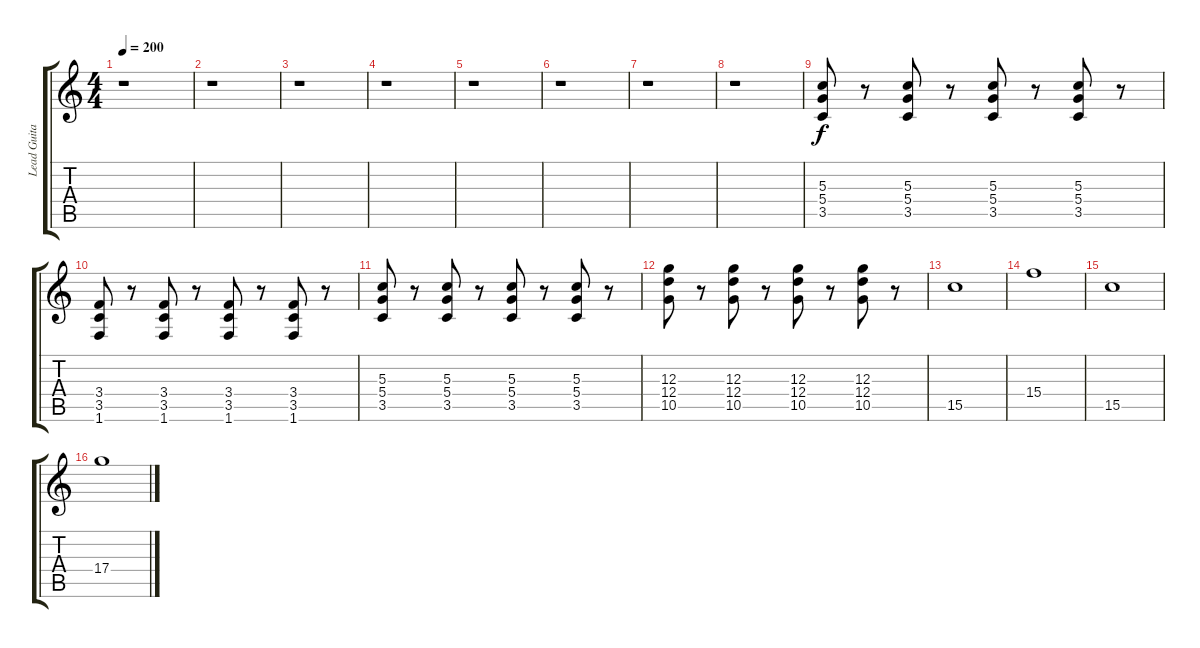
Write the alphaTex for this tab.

\track ("Lead Guitar (On and On and On)" "Lead Guita") {instrument overdrivenguitar}
\staff {score tabs}
\tuning (E4 B3 G3 D3 A2 E2) {hide}
\ts (4 4)
\tempo 200
\clef g2
\ks c
r.1{dy f} |
r.1 |
r.1 |
r.1 |
r.1 |
r.1 |
r.1 |
r.1 |
(5.3 5.4 3.5).8{volume 10 instrument distortionguitar} r.8 (5.3 5.4 3.5).8 r.8 (5.3 5.4 3.5).8 r.8 (5.3 5.4 3.5).8 r.8 |
(3.4 3.5 1.6).8 r.8 (3.4 3.5 1.6).8 r.8 (3.4 3.5 1.6).8 r.8 (3.4 3.5 1.6).8 r.8 |
(5.3 5.4 3.5).8 r.8 (5.3 5.4 3.5).8 r.8 (5.3 5.4 3.5).8 r.8 (5.3 5.4 3.5).8 r.8 |
(12.3 12.4 10.5).8 r.8 (12.3 12.4 10.5).8 r.8 (12.3 12.4 10.5).8 r.8 (12.3 12.4 10.5).8 r.8 |
15.5.1 |
15.4.1 |
15.5.1 |
17.4.1
